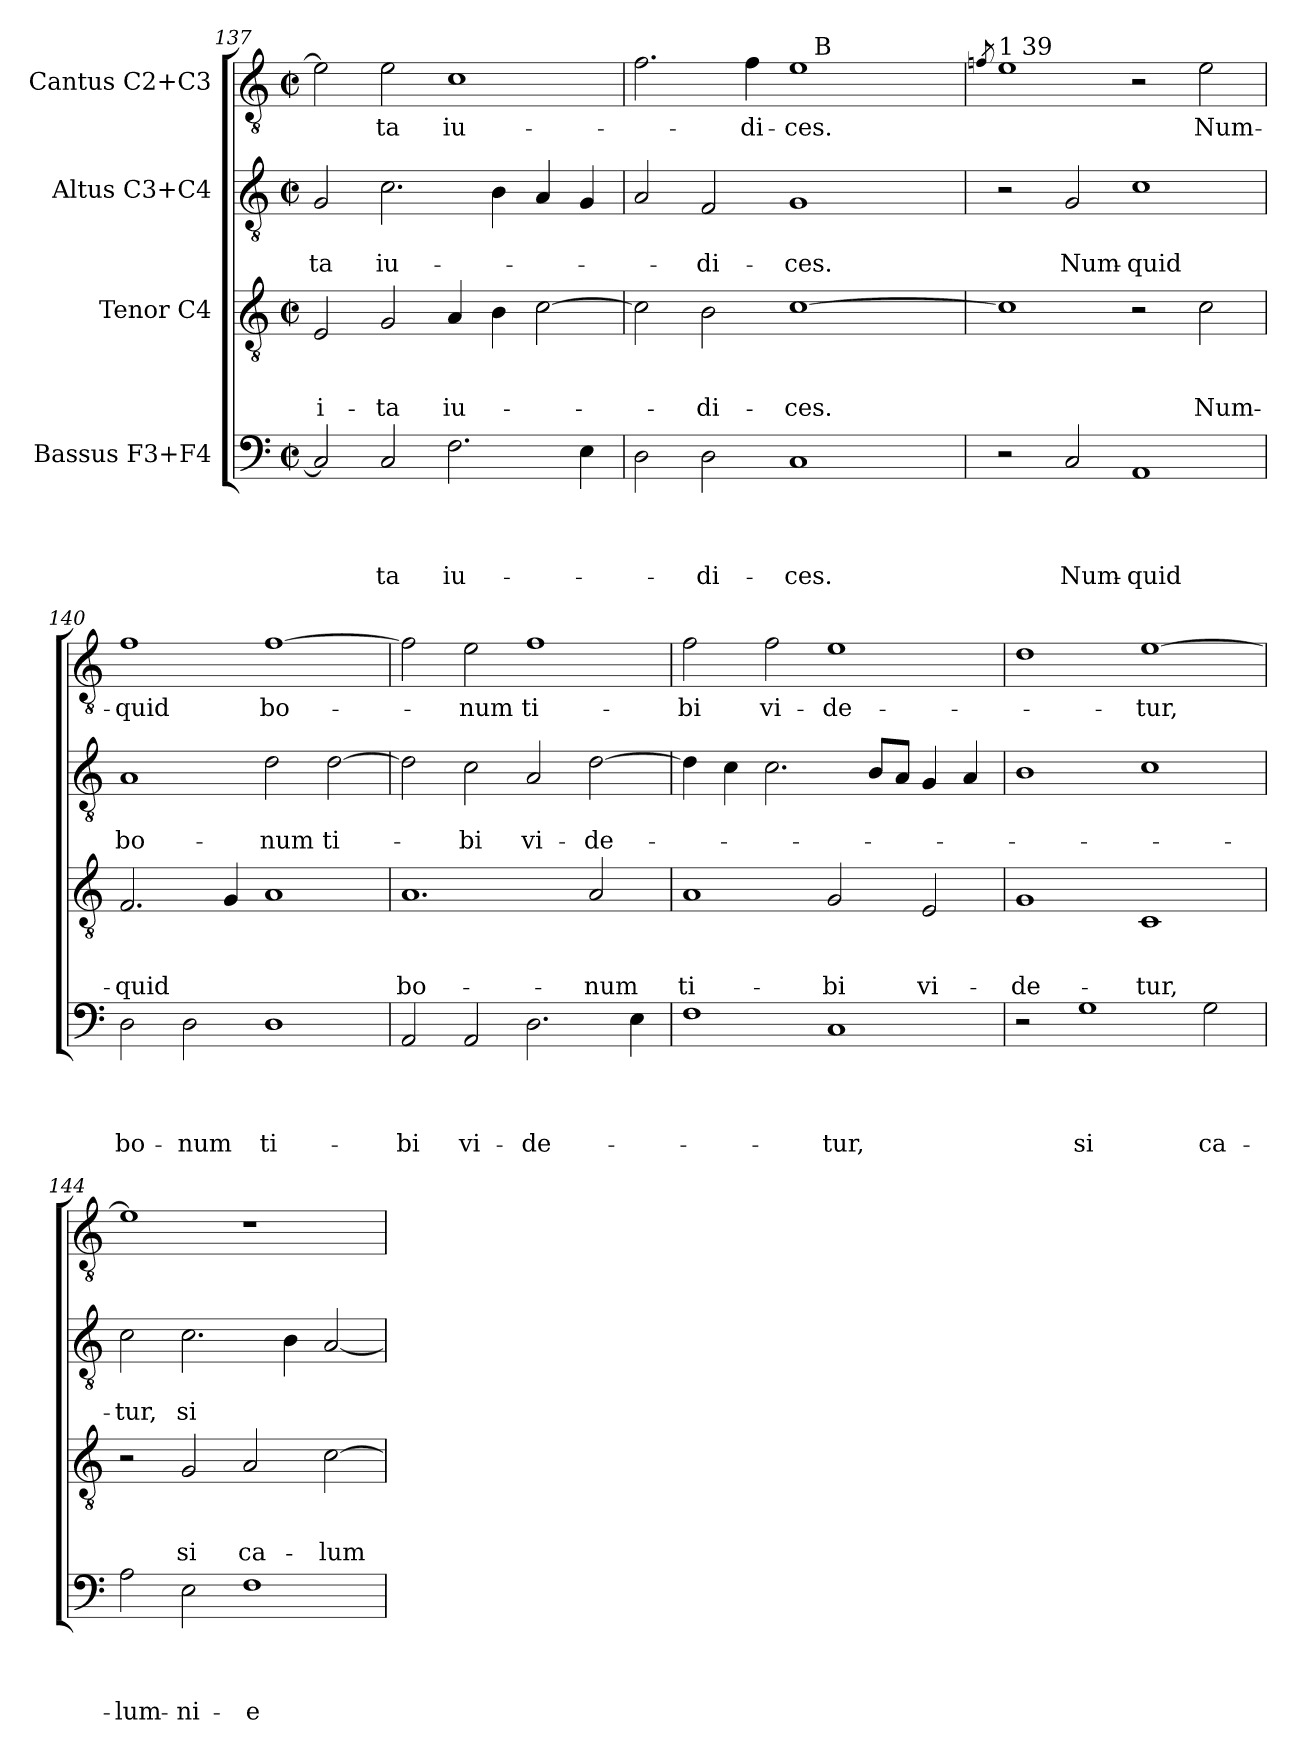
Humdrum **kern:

**kern	**text	**text	**text	**text	**kern	**text	**text	**text	**kern	**text	**text	**kern	**text
*part4	*part4	*part4	*part4	*part4	*part3	*part3	*part3	*part3	*part2	*part2	*part2	*part1	*part1
*staff4	*staff4	*staff4	*staff4	*staff4	*staff3	*staff3	*staff3	*staff3	*staff2	*staff2	*staff2	*staff1	*staff1
*I"Bassus F3+F4	*	*	*	*	*I"Tenor C4	*	*	*	*I"Altus C3+C4	*	*	*I"Cantus C2+C3	*
*clefF4	*	*	*	*	*clefGv2	*	*	*	*clefGv2	*	*	*clefGv2	*
*k[]	*	*	*	*	*k[]	*	*	*	*k[]	*	*	*k[]	*
*C:	*	*	*	*	*C:	*	*	*	*C:	*	*	*C:	*
*M2/2	*	*	*	*	*M2/2	*	*	*	*M2/2	*	*	*M2/2	*
*met(c|)	*	*	*	*	*met(c|)	*	*	*	*met(c|)	*	*	*met(c|)	*
=137	=137	=137	=137	=137	=137	=137	=137	=137	=137	=137	=137	=137	=137
!	!	!	!	!	!	!	!	!LO:LY:b	!	!	!LO:LY:b	!	!
2C/]	.	.	.	.	2E/	.	.	i-	2G/	.	-ta	2e\]	.
!	!	!	!	!LO:LY:b	!	!	!	!LO:LY:b	!	!	!LO:LY:b	!	!LO:LY:b
2C/	.	.	.	-ta	2G/	.	.	-ta	2.c\	.	iu-	2e\	-ta
!	!	!	!	!LO:LY:b	!	!	!	!LO:LY:b	!	!	!	!	!LO:LY:b
2.F\	.	.	.	iu-	4A/	.	.	iu-	.	.	.	1c	iu-
.	.	.	.	.	4B\	.	.	.	4B\	.	.	.	.
.	.	.	.	.	[>2c\	.	.	.	4A/	.	.	.	.
4E\	.	.	.	.	.	.	.	.	4G/	.	.	.	.
=138	=138	=138	=138	=138	=138	=138	=138	=138	=138	=138	=138	=138	=138
*	*	*	*	*	*	*	*	*	*	*	*	*^	*
2D\	.	.	.	.	2c\]	.	.	.	2A/	.	.	2.f\	1ryy	.
!	!	!	!	!LO:LY:b	!	!	!	!LO:LY:b	!	!	!LO:LY:b	!	!	!
2D\	.	.	.	-di-	2B\	.	.	-di-	2F/	.	-di-	.	.	.
!	!	!	!	!	!	!	!	!	!	!	!	!	!	!LO:LY:b
.	.	.	.	.	.	.	.	.	.	.	.	4f\	.	-di-
!	!	!	!	!LO:LY:b	!	!	!	!LO:LY:b	!	!	!LO:LY:b	!	!	!LO:LY:b
1C	.	.	.	-ces.	[<1c	.	.	-ces.	1G	.	-ces.	1e	16.ryy	-ces.
!	!	!	!	!	!	!	!	!	!	!	!	!	!LO:TX:a:t=B	!
.	.	.	.	.	.	.	.	.	.	.	.	.	2ryy	.
.	.	.	.	.	.	.	.	.	.	.	.	.	4ryy	.
.	.	.	.	.	.	.	.	.	.	.	.	.	8ryy	.
.	.	.	.	.	.	.	.	.	.	.	.	.	32ryy	.
*	*	*	*	*	*	*	*	*	*	*	*	*v	*v	*
!!LO:LB:g=z
=139	=139	=139	=139	=139	=139	=139	=139	=139	=139	=139	=139	=139	=139
.	.	.	.	.	.	.	.	.	.	.	.	8qfn/	.
!	!	!	!	!	!	!	!	!	!	!	!	!LO:TX:a:t=1 39	!
2r	.	.	.	.	1c]	.	.	.	2r	.	.	1e	.
!	!	!	!	!LO:LY:b	!	!	!	!	!	!	!LO:LY:b	!	!
2C/	.	.	.	Num-	.	.	.	.	2G/	.	Num-	.	.
!	!	!	!	!LO:LY:b	!	!	!	!	!	!	!LO:LY:b	!	!
1AA	.	.	.	-quid	2r	.	.	.	1c	.	-quid	2r	.
!	!	!	!	!	!	!	!	!LO:LY:b	!	!	!	!	!LO:LY:b
.	.	.	.	.	2c\	.	.	Num-	.	.	.	2e\	Num-
=140	=140	=140	=140	=140	=140	=140	=140	=140	=140	=140	=140	=140	=140
!	!	!	!	!LO:LY:b	!	!	!	!LO:LY:b	!	!	!LO:LY:b	!	!LO:LY:b
2D\	.	.	.	bo-	2.F/	.	.	-quid	1A	.	bo-	1f	-quid
!	!	!	!	!LO:LY:b	!	!	!	!	!	!	!	!	!
2D\	.	.	.	-num	.	.	.	.	.	.	.	.	.
.	.	.	.	.	4G/	.	.	.	.	.	.	.	.
!	!	!	!	!LO:LY:b	!	!	!	!	!	!	!LO:LY:b	!	!LO:LY:b
1D	.	.	.	ti-	1A	.	.	.	2d\	.	-num	[>1f	bo-
!	!	!	!	!	!	!	!	!	!	!	!LO:LY:b	!	!
.	.	.	.	.	.	.	.	.	[>2d\	.	ti-	.	.
=141	=141	=141	=141	=141	=141	=141	=141	=141	=141	=141	=141	=141	=141
!	!	!	!	!LO:LY:b	!	!	!	!LO:LY:b	!	!	!	!	!
2AA/	.	.	.	-bi	1.A	.	.	bo-	2d\]	.	.	2f\]	.
!	!	!	!	!LO:LY:b	!	!	!	!	!	!	!LO:LY:b	!	!LO:LY:b
2AA/	.	.	.	vi-	.	.	.	.	2c\	.	-bi	2e\	-num
!	!	!	!	!LO:LY:b	!	!	!	!	!	!	!LO:LY:b	!	!LO:LY:b
2.D\	.	.	.	-de-	.	.	.	.	2A/	.	vi-	1f	ti-
!	!	!	!	!	!	!	!	!LO:LY:b	!	!	!LO:LY:b	!	!
.	.	.	.	.	2A/	.	.	-num	[>2d\	.	-de-	.	.
4E\	.	.	.	.	.	.	.	.	.	.	.	.	.
=142	=142	=142	=142	=142	=142	=142	=142	=142	=142	=142	=142	=142	=142
!	!	!	!	!	!	!	!	!LO:LY:b	!	!	!	!	!LO:LY:b
1F	.	.	.	.	1A	.	.	ti-	4d\]	.	.	2f\	-bi
.	.	.	.	.	.	.	.	.	4c\	.	.	.	.
!	!	!	!	!	!	!	!	!	!	!	!	!	!LO:LY:b
.	.	.	.	.	.	.	.	.	2.c\	.	.	2f\	vi-
!	!	!	!	!LO:LY:b	!	!	!	!LO:LY:b	!	!	!	!	!LO:LY:b
1C	.	.	.	-tur,	2G/	.	.	-bi	.	.	.	1e	-de-
.	.	.	.	.	.	.	.	.	8B/L	.	.	.	.
.	.	.	.	.	.	.	.	.	8A/J	.	.	.	.
!	!	!	!	!	!	!	!	!LO:LY:b	!	!	!	!	!
.	.	.	.	.	2E/	.	.	vi-	4G/	.	.	.	.
.	.	.	.	.	.	.	.	.	4A/	.	.	.	.
=143	=143	=143	=143	=143	=143	=143	=143	=143	=143	=143	=143	=143	=143
!	!	!	!	!	!	!	!	!LO:LY:b	!	!	!	!	!
2r	.	.	.	.	1G	.	.	-de-	1B	.	.	1d	.
!	!	!	!	!LO:LY:b	!	!	!	!	!	!	!	!	!
1G	.	.	.	si	.	.	.	.	.	.	.	.	.
!	!	!	!	!	!	!	!	!LO:LY:b	!	!	!	!	!LO:LY:b
.	.	.	.	.	1C	.	.	-tur,	1c	.	.	[>1e	-tur,
!	!	!	!	!LO:LY:b	!	!	!	!	!	!	!	!	!
2G\	.	.	.	ca-	.	.	.	.	.	.	.	.	.
=144	=144	=144	=144	=144	=144	=144	=144	=144	=144	=144	=144	=144	=144
!	!	!	!	!LO:LY:b	!	!	!	!	!	!	!LO:LY:b	!	!
2A\	.	.	.	-lum-	2r	.	.	.	2c\	.	-tur,	1e]	.
!	!	!	!	!LO:LY:b	!	!	!	!LO:LY:b	!	!	!LO:LY:b	!	!
2E\	.	.	.	-ni-	2G/	.	.	si	2.c\	.	si	.	.
!	!	!	!	!LO:LY:b	!	!	!	!LO:LY:b	!	!	!	!	!
1F	.	.	.	-e-	2A/	.	.	ca-	.	.	.	1r	.
.	.	.	.	.	.	.	.	.	4B\	.	.	.	.
!	!	!	!	!	!	!	!	!LO:LY:b	!	!	!	!	!
.	.	.	.	.	[<2c\	.	.	-lum-	[<2A/	.	.	.	.
=	=	=	=	=	=	=	=	=	=	=	=	=	=
*-	*-	*-	*-	*-	*-	*-	*-	*-	*-	*-	*-	*-	*-
